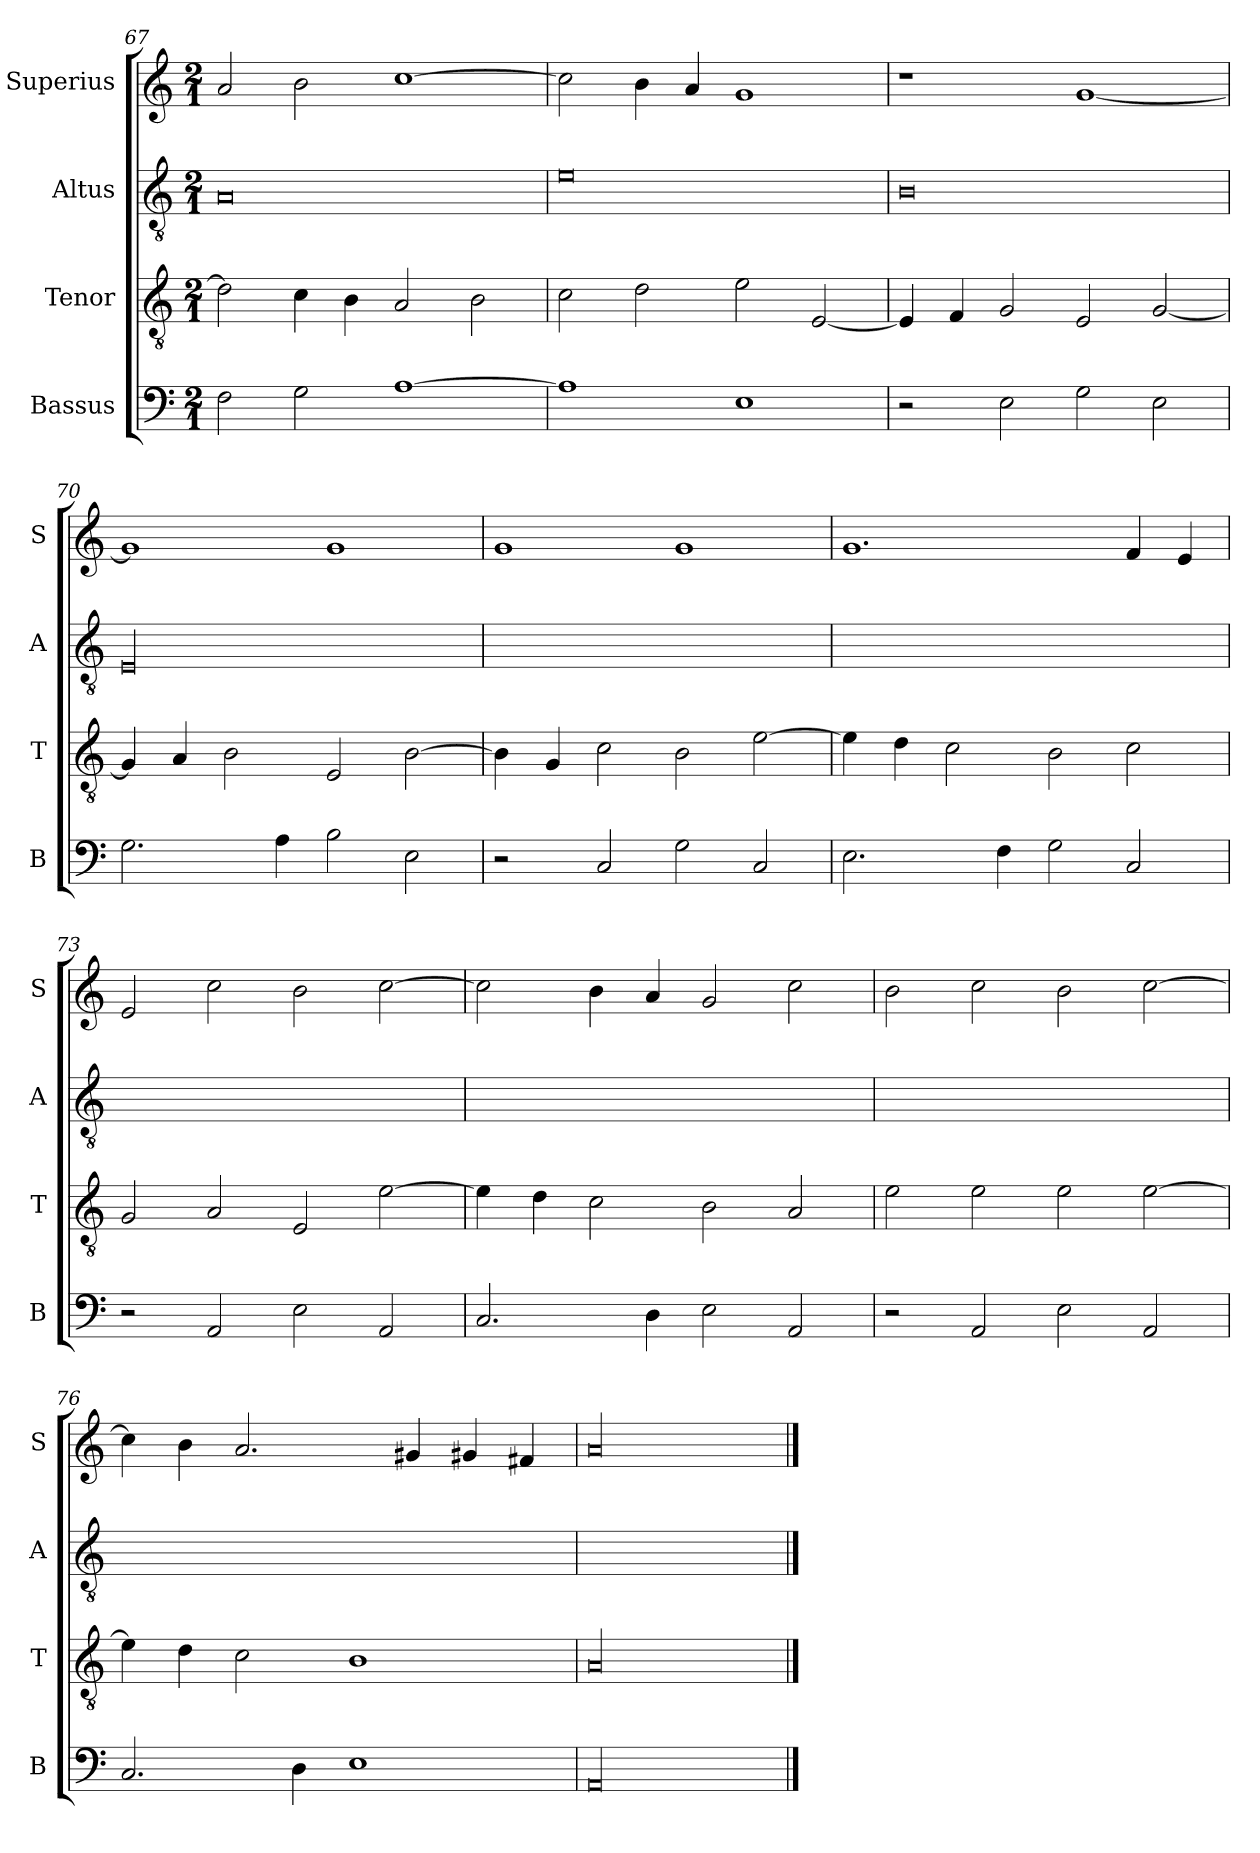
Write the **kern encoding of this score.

**kern	**kern	**kern	**kern
*part4	*part3	*part2	*part1
*staff4	*staff3	*staff2	*staff1
*I"Bassus	*I"Tenor	*I"Altus	*I"Superius
*I'B	*I'T	*I'A	*I'S
*clefF4	*clefGv2	*clefGv2	*clefG2
*k[]	*k[]	*k[]	*k[]
*M2/1	*M2/1	*M2/1	*M2/1
=67	=67	=67	=67
2F\	2d\]	0A	2a/
2G\	4c\	.	2b\
.	4B\	.	.
[1A	2A/	.	[1cc
.	2B\	.	.
=68	=68	=68	=68
1A]	2c\	0e	2cc\]
.	2d\	.	4b\
.	.	.	4a/
1E	2e\	.	1g
.	[2E/	.	.
=69	=69	=69	=69
2r	4E/]	0B	1r
.	4F/	.	.
2E\	2G/	.	.
2G\	2E/	.	[1g
2E\	[2G/	.	.
=70	=70	=70	=70
!	!	!LO:N:vis=00	!
2.G\	4G/]	0E	1g]
.	4A/	.	.
.	2B\	.	.
4A\	.	.	.
2B\	2E/	.	1g
2E\	[2B\	.	.
=71	=71	=71	=71
2r	4B\]	0Eyy	1g
.	4G/	.	.
2C/	2c\	.	.
2G\	2B\	.	1g
2C/	[2e\	.	.
=72	=72	=72	=72
2.E\	4e\]	0Eyy	1.g
.	4d\	.	.
.	2c\	.	.
4F\	.	.	.
2G\	2B\	.	.
2C/	2c\	.	4f/
.	.	.	4e/
=73	=73	=73	=73
2r	2G/	0Eyy	2e/
2AA/	2A/	.	2cc\
2E\	2E/	.	2b\
2AA/	[2e\	.	[2cc\
=74	=74	=74	=74
2.C/	4e\]	0Eyy	2cc\]
.	4d\	.	.
.	2c\	.	4b\
4D\	.	.	4a/
2E\	2B\	.	2g/
2AA/	2A/	.	2cc\
=75	=75	=75	=75
2r	2e\	0Eyy	2b\
2AA/	2e\	.	2cc\
2E\	2e\	.	2b\
2AA/	[2e\	.	[2cc\
=76	=76	=76	=76
2.C/	4e\]	0Eyy	4cc\]
.	4d\	.	4b\
.	2c\	.	2.a/
4D\	.	.	.
1E	1B	.	.
.	.	.	4g#X/
.	.	.	4g#X/
.	.	.	4f#X/
=77	=77	=77	=77
!LO:N:vis=00	!LO:N:vis=00	!	!LO:N:vis=00
0AA	0A	0Eyy	0a
==	==	==	==
*-	*-	*-	*-
